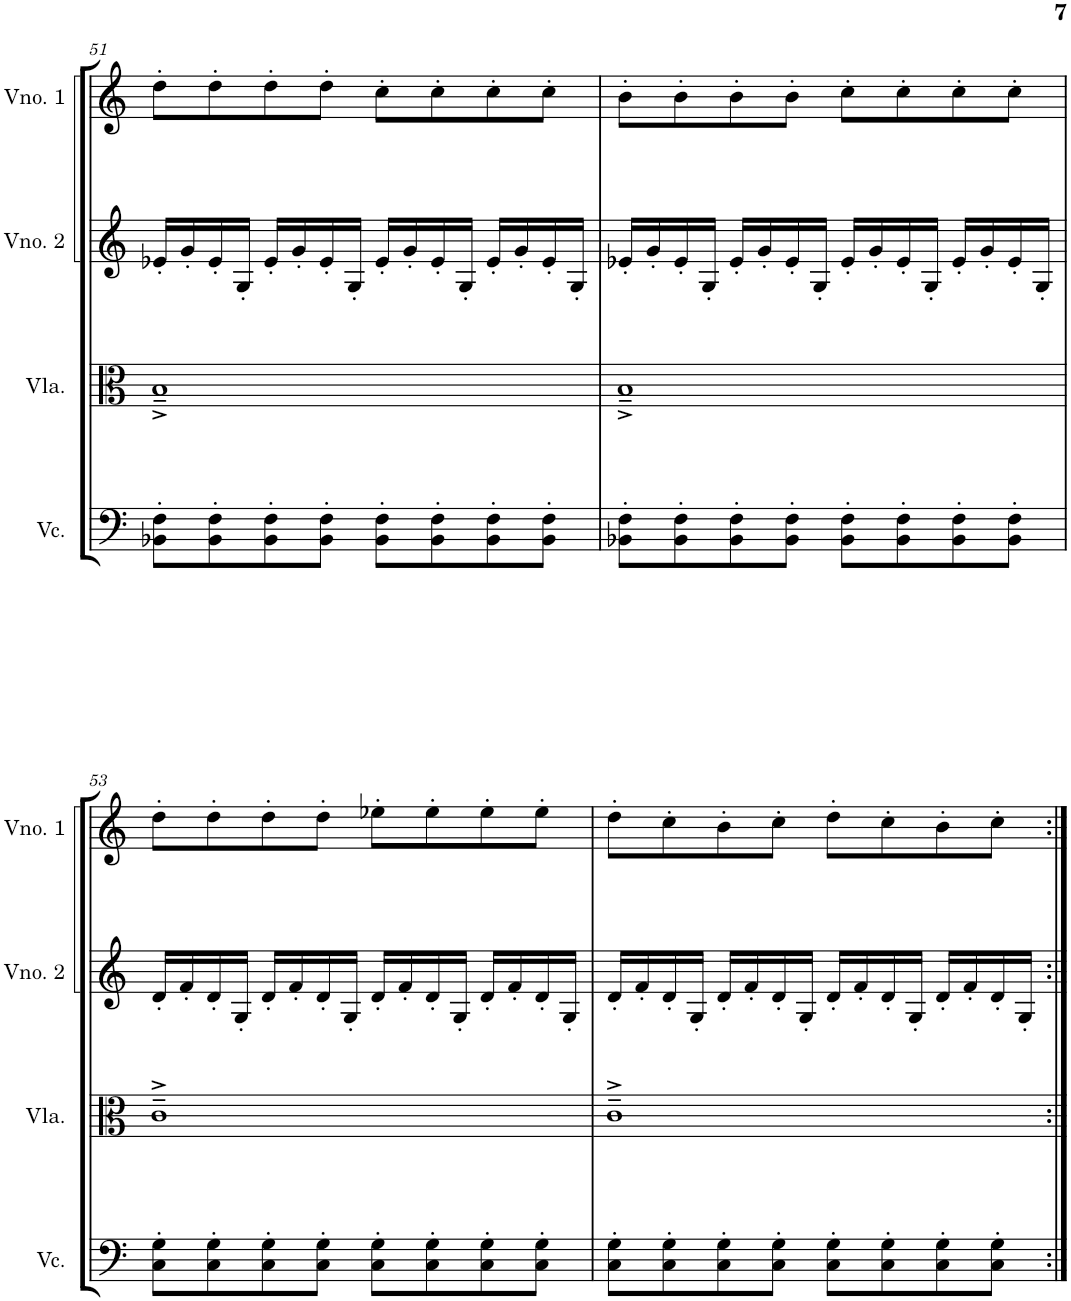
**kern	**kern	**kern	**kern
*part4	*part3	*part2	*part1
*staff4	*staff3	*staff2	*staff1
*I"Violoncelo	*I"Viola	*I"Violino 2	*I"Violino 1
*I'Vc.	*I'Vla.	*I'Vno. 2	*I'Vno. 1
!!LO:PB:g=z
*clefF4	*clefC3	*clefG2	*clefG2
*k[]	*k[]	*k[]	*k[]
*M4/4	*M4/4	*M4/4	*M4/4
=51	=51	=51	=51
8BB-X\' 8F\'L	1B~^	16e-X'/LL	8dd'\L
.	.	16g'/	.
8BB-\' 8F\'	.	16e-'/	8dd'\
.	.	16G'/JJ	.
8BB-\' 8F\'	.	16e-'/LL	8dd'\
.	.	16g'/	.
8BB-\' 8F\'J	.	16e-'/	8dd'\J
.	.	16G'/JJ	.
8BB-\' 8F\'L	.	16e-'/LL	8cc'\L
.	.	16g'/	.
8BB-\' 8F\'	.	16e-'/	8cc'\
.	.	16G'/JJ	.
8BB-\' 8F\'	.	16e-'/LL	8cc'\
.	.	16g'/	.
8BB-\' 8F\'J	.	16e-'/	8cc'\J
.	.	16G'/JJ	.
=52	=52	=52	=52
8BB-X\' 8F\'L	1B~^	16e-X'/LL	8b'\L
.	.	16g'/	.
8BB-\' 8F\'	.	16e-'/	8b'\
.	.	16G'/JJ	.
8BB-\' 8F\'	.	16e-'/LL	8b'\
.	.	16g'/	.
8BB-\' 8F\'J	.	16e-'/	8b'\J
.	.	16G'/JJ	.
8BB-\' 8F\'L	.	16e-'/LL	8cc'\L
.	.	16g'/	.
8BB-\' 8F\'	.	16e-'/	8cc'\
.	.	16G'/JJ	.
8BB-\' 8F\'	.	16e-'/LL	8cc'\
.	.	16g'/	.
8BB-\' 8F\'J	.	16e-'/	8cc'\J
.	.	16G'/JJ	.
!!LO:LB:g=z
=53	=53	=53	=53
8C\' 8G\'L	1c~^	16d'/LL	8dd'\L
.	.	16f'/	.
8C\' 8G\'	.	16d'/	8dd'\
.	.	16G'/JJ	.
8C\' 8G\'	.	16d'/LL	8dd'\
.	.	16f'/	.
8C\' 8G\'J	.	16d'/	8dd'\J
.	.	16G'/JJ	.
8C\' 8G\'L	.	16d'/LL	8ee-X'\L
.	.	16f'/	.
8C\' 8G\'	.	16d'/	8ee-'\
.	.	16G'/JJ	.
8C\' 8G\'	.	16d'/LL	8ee-'\
.	.	16f'/	.
8C\' 8G\'J	.	16d'/	8ee-'\J
.	.	16G'/JJ	.
=54	=54	=54	=54
8C\' 8G\'L	1c~^	16d'/LL	8dd'\L
.	.	16f'/	.
8C\' 8G\'	.	16d'/	8cc'\
.	.	16G'/JJ	.
8C\' 8G\'	.	16d'/LL	8b'\
.	.	16f'/	.
8C\' 8G\'J	.	16d'/	8cc'\J
.	.	16G'/JJ	.
8C\' 8G\'L	.	16d'/LL	8dd'\L
.	.	16f'/	.
8C\' 8G\'	.	16d'/	8cc'\
.	.	16G'/JJ	.
8C\' 8G\'	.	16d'/LL	8b'\
.	.	16f'/	.
8C\' 8G\'J	.	16d'/	8cc'\J
.	.	16G'/JJ	.
=:|!	=:|!	=:|!	=:|!
*-	*-	*-	*-
